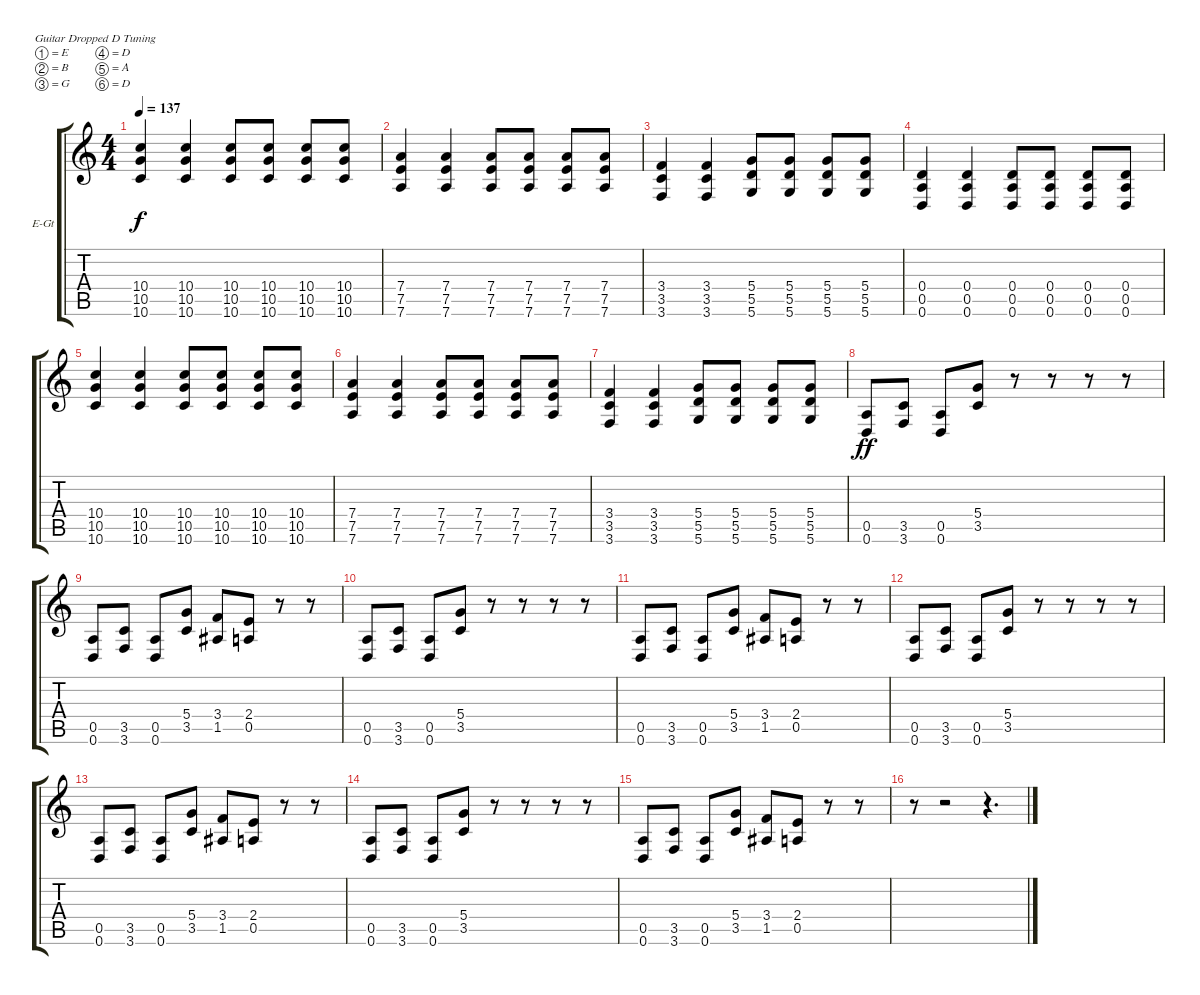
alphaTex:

\bracketExtendMode groupsimilarinstruments
\firstSystemTrackNameOrientation horizontal
\otherSystemsTrackNameOrientation horizontal
\track ("Distortion-guitar (Paul)" "E-Gt") {instrument distortionguitar}
\staff {score tabs}
\tuning (E4 B3 G3 D3 A2 D2)
\ts (4 4)
\tempo 137
\clef g2
\ks c
(10.5 10.6 10.4).4{dy f} (10.5 10.6 10.4).4 (10.5 10.6 10.4).8 (10.5 10.6 10.4).8 (10.5 10.6 10.4).8 (10.5 10.6 10.4).8 |
(7.4 7.5 7.6).4 (7.4 7.5 7.6).4 (7.4 7.5 7.6).8 (7.4 7.5 7.6).8 (7.4 7.5 7.6).8 (7.4 7.5 7.6).8 |
(3.4 3.5 3.6).4 (3.4 3.5 3.6).4 (5.4 5.6 5.5).8 (5.4 5.6 5.5).8 (5.4 5.6 5.5).8 (5.4 5.6 5.5).8 |
(0.4 0.5 0.6).4 (0.4 0.5 0.6).4 (0.4 0.5 0.6).8 (0.4 0.5 0.6).8 (0.4 0.5 0.6).8 (0.4 0.5 0.6).8 |
(10.5 10.6 10.4).4 (10.5 10.6 10.4).4 (10.5 10.6 10.4).8 (10.5 10.6 10.4).8 (10.5 10.6 10.4).8 (10.5 10.6 10.4).8 |
(7.4 7.5 7.6).4 (7.4 7.5 7.6).4 (7.4 7.5 7.6).8 (7.4 7.5 7.6).8 (7.4 7.5 7.6).8 (7.4 7.5 7.6).8 |
(3.4 3.5 3.6).4 (3.4 3.5 3.6).4 (5.4 5.6 5.5).8 (5.4 5.6 5.5).8 (5.4 5.6 5.5).8 (5.4 5.6 5.5).8 |
(0.5 0.6).8{dy ff} (3.5 3.6).8 (0.5 0.6).8 (3.5 5.4).8 r.8 r.8 r.8 r.8 |
(0.5 0.6).8 (3.5 3.6).8 (0.5 0.6).8 (3.5 5.4).8 (3.4 1.5).8 (2.4 0.5).8 r.8 r.8 |
(0.5 0.6).8 (3.5 3.6).8 (0.5 0.6).8 (3.5 5.4).8 r.8 r.8 r.8 r.8 |
(0.5 0.6).8 (3.5 3.6).8 (0.5 0.6).8 (3.5 5.4).8 (3.4 1.5).8 (2.4 0.5).8 r.8 r.8 |
(0.5 0.6).8 (3.5 3.6).8 (0.5 0.6).8 (3.5 5.4).8 r.8 r.8 r.8 r.8 |
(0.5 0.6).8 (3.5 3.6).8 (0.5 0.6).8 (3.5 5.4).8 (3.4 1.5).8 (2.4 0.5).8 r.8 r.8 |
(0.5 0.6).8 (3.5 3.6).8 (0.5 0.6).8 (3.5 5.4).8 r.8 r.8 r.8 r.8 |
(0.5 0.6).8 (3.5 3.6).8 (0.5 0.6).8 (3.5 5.4).8 (3.4 1.5).8 (2.4 0.5).8 r.8 r.8 |
r.8 r.2 r.4{d}
